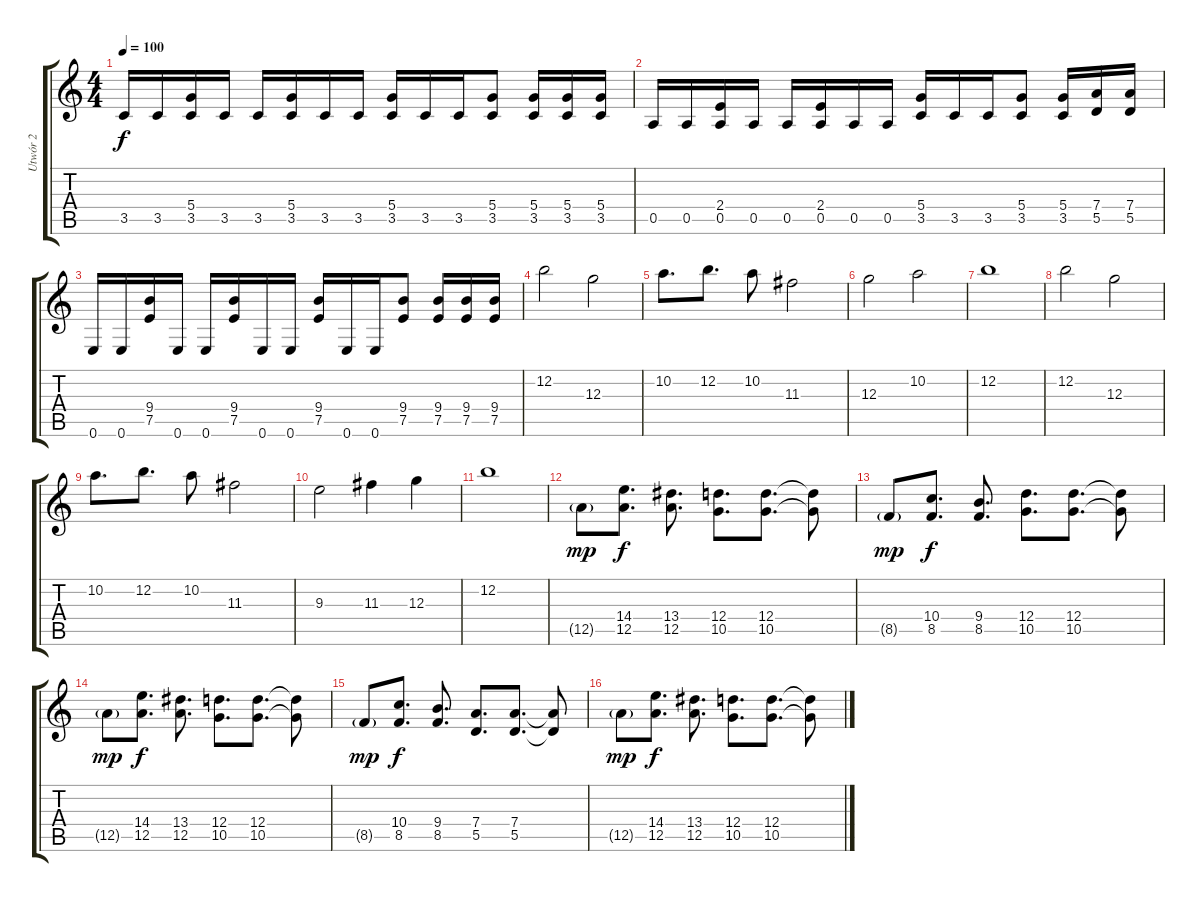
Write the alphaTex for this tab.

\track ("Utwór 2" "Utwór 2") {instrument distortionguitar}
\staff {score tabs}
\tuning (E4 B3 G3 D3 A2 E2) {hide}
\ts (4 4)
\tempo 100
\clef g2
\ks c
3.5.16{dy f} 3.5.16 (5.4 3.5).16 3.5.16 3.5.16 (5.4 3.5).16 3.5.16 3.5.16 (5.4 3.5).16 3.5.16 3.5.16 (5.4 3.5).8 (5.4 3.5).16 (5.4 3.5).16 (5.4 3.5).16 |
0.5.16 0.5.16 (2.4 0.5).16 0.5.16 0.5.16 (2.4 0.5).16 0.5.16 0.5.16 (5.4 3.5).16 3.5.16 3.5.16 (5.4 3.5).8 (5.4 3.5).16 (7.4 5.5).16 (7.4 5.5).16 |
0.6.16 0.6.16 (9.4 7.5).16 0.6.16 0.6.16 (9.4 7.5).16 0.6.16 0.6.16 (9.4 7.5).16 0.6.16 0.6.16 (9.4 7.5).8 (9.4 7.5).16 (9.4 7.5).16 (9.4 7.5).16 |
12.2.2 12.3.2 |
10.2.8{d} 12.2.8{d} 10.2.8 11.3.2 |
12.3.2 10.2.2 |
12.2.1 |
12.2.2 12.3.2 |
10.2.8{d} 12.2.8{d} 10.2.8 11.3.2 |
9.3.2 11.3.4 12.3.4 |
12.2.1 |
12.5{g}.8{dy mp} (14.4 12.5).8{d dy f} (13.4 12.5).8{d} (12.4 10.5).8{d} (12.4 10.5).8{d} (12.4{t} 10.5{t}).8 |
8.5{g}.8{dy mp} (10.4 8.5).8{d dy f} (9.4 8.5).8{d} (12.4 10.5).8{d} (12.4 10.5).8{d} (12.4{t} 10.5{t}).8 |
12.5{g}.8{dy mp} (14.4 12.5).8{d dy f} (13.4 12.5).8{d} (12.4 10.5).8{d} (12.4 10.5).8{d} (12.4{t} 10.5{t}).8 |
8.5{g}.8{dy mp} (10.4 8.5).8{d dy f} (9.4 8.5).8{d} (7.4 5.5).8{d} (7.4 5.5).8{d} (7.4{t} 5.5{t}).8 |
12.5{g}.8{dy mp} (14.4 12.5).8{d dy f} (13.4 12.5).8{d} (12.4 10.5).8{d} (12.4 10.5).8{d} (12.4{t} 10.5{t}).8
